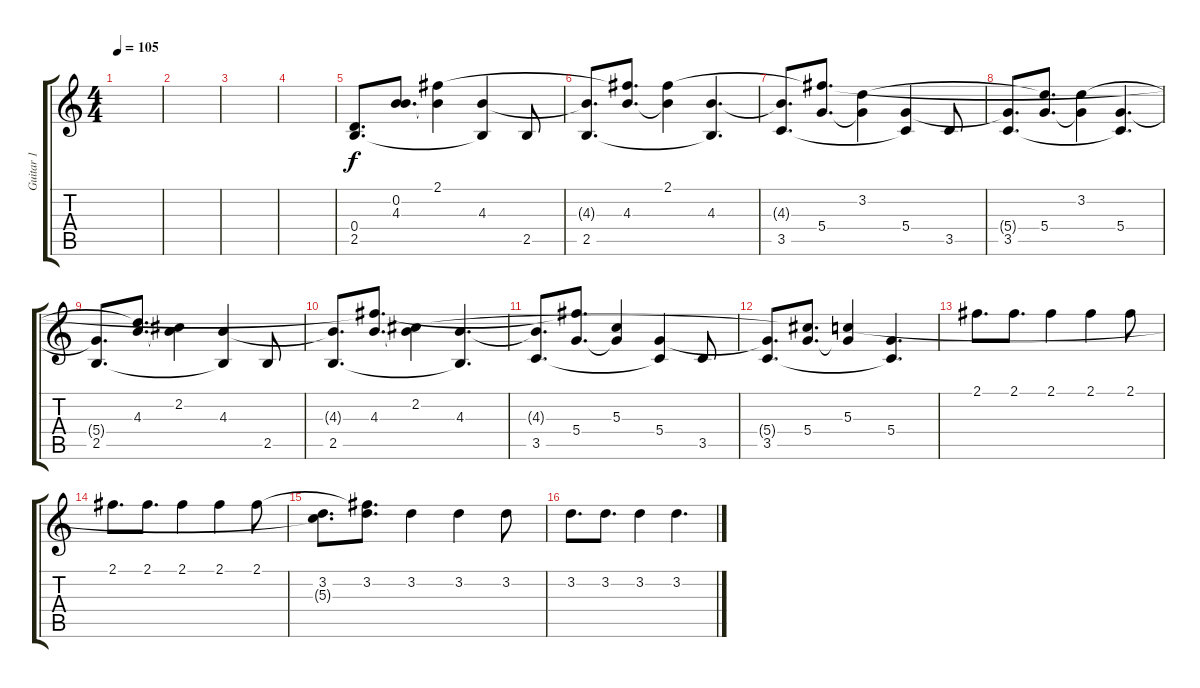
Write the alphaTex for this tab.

\track ("Guitar 1" "Guitar 1") {instrument overdrivenguitar}
\staff {score tabs}
\tuning (E4 B3 G3 D3 A2 E2) {hide}
\ts (4 4)
\tempo 105
\clef g2
\ks c
|
|
|
|
(0.4 2.5).8{d} (0.2 4.3).8{d} (2.1 4.3{t}).4 (4.3 2.5{t}).4 2.5.8 |
(4.3{t} 2.5).8{d} (2.1{t} 4.3).8{d} (2.1 4.3{t}).4 (4.3 2.5{t}).4{d} |
(4.3{t} 3.5).8{d} (2.1{t} 5.4).8{d} (3.2 5.4{t}).4 (5.4 3.5{t}).4 3.5.8 |
(5.4{t} 3.5).8{d} (3.2{t} 5.4).8{d} (3.2 5.4{t}).4 (5.4 3.5{t}).4{d} |
(5.4{t} 2.5).8{d} (3.2{t} 4.3).8{d} (2.2 4.3{t}).4 (4.3 2.5{t}).4 2.5.8 |
(4.3{t} 2.5).8{d} (2.1{t} 4.3).8{d} (2.2 4.3{t}).4 (4.3 2.5{t}).4{d} |
(4.3{t} 3.5).8{d} (2.1{t} 5.4).8{d} (5.3 5.4{t}).4 (5.4 3.5{t}).4 3.5.8 |
(5.4{t} 3.5).8{d} (2.2{t} 5.4).8{d} (5.3 5.4{t}).4 (5.4 3.5{t}).4{d} |
2.1.8{d} 2.1.8{d} 2.1.4 2.1.4 2.1.8 |
2.1.8{d} 2.1.8{d} 2.1.4 2.1.4 2.1.8 |
(3.2 5.3{t}).8{d} (2.1{t} 3.2).8{d} 3.2.4 3.2.4 3.2.8 |
3.2.8{d} 3.2.8{d} 3.2.4 3.2.4{d}
